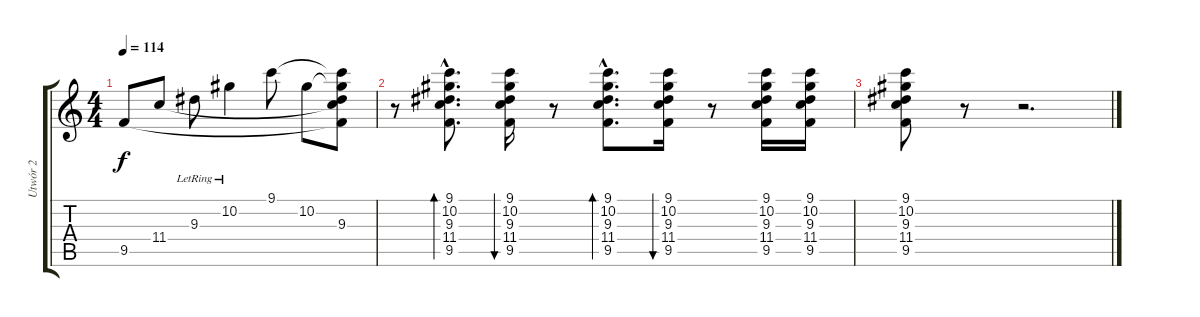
\track ("Utwór 2" "Utwór 2") {instrument acousticguitarsteel}
\staff {score tabs}
\tuning (Eb4 Bb3 Gb3 Db3 Ab2 Eb2) {hide}
\ts (4 4)
\tempo 114
\clef g2
\ks c
9.5.8{dy f} 11.4.8 9.3{lr}.8 10.2{lr}.4 9.1.8 10.2.8 (9.1{t} 10.2{t} 9.3 11.4{t} 9.5{t}).8 |
r.8 (9.1{hac} 10.2{hac} 9.3{hac} 11.4{hac} 9.5{hac}).8{d bd 60} (9.1 10.2 9.3 11.4 9.5).16{bu 30} r.8 (9.1{hac} 10.2{hac} 9.3{hac} 11.4{hac} 9.5{hac}).8{d bd 60} (9.1 10.2 9.3 11.4 9.5).16{bu 30} r.8 (9.1 10.2 9.3 11.4 9.5).16 (9.1 10.2 9.3 11.4 9.5).16 |
(9.1 10.2 9.3 11.4 9.5).8 r.8 r.2{d}
